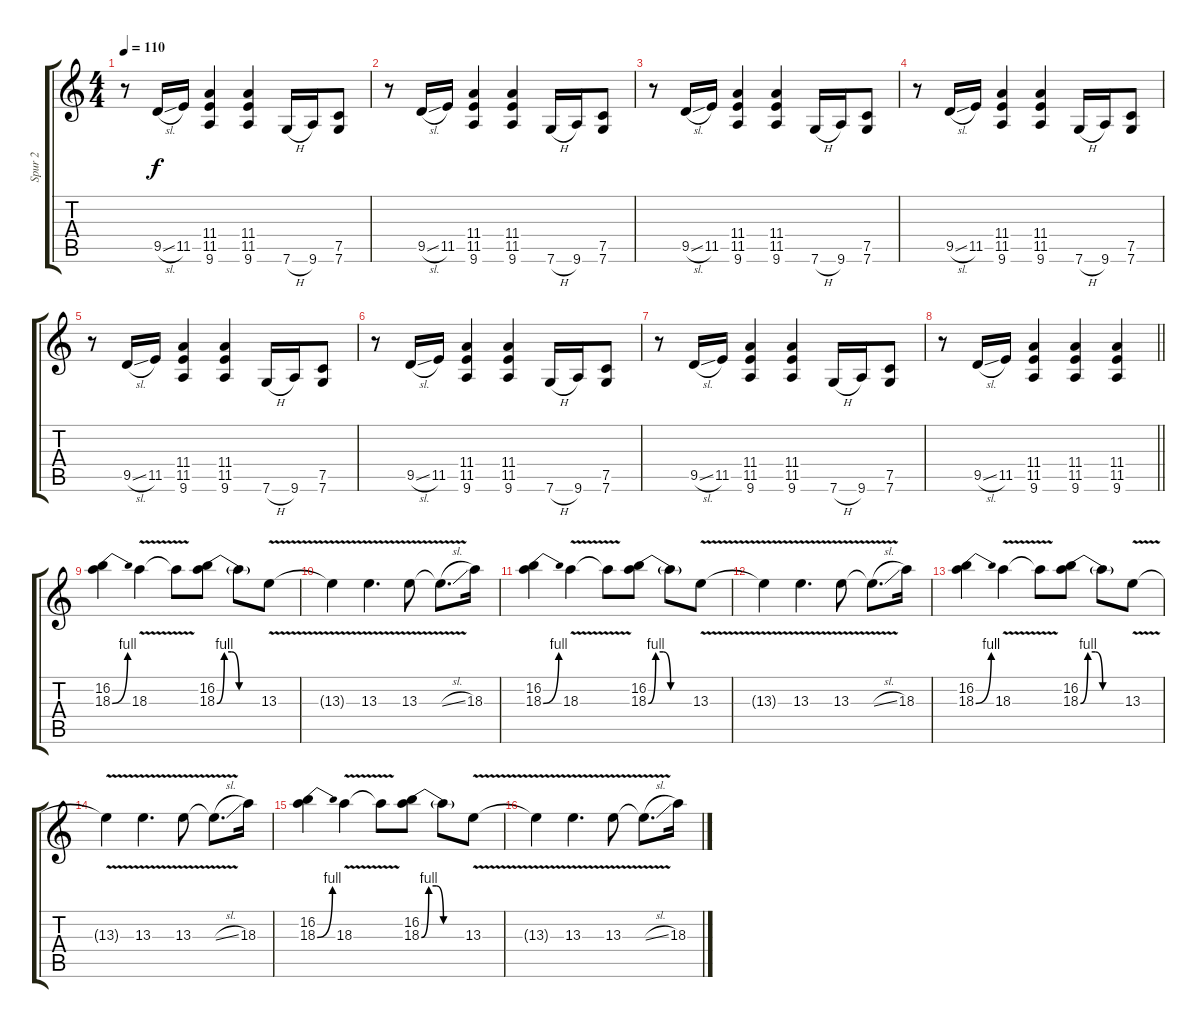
\track ("Spur 2" "Spur 2") {instrument distortionguitar}
\staff {score tabs}
\tuning (C4 G3 Eb3 Bb2 F2 C2) {hide}
\ts (4 4)
\tempo 110
\clef g2
\ks c
r.8{dy f} 9.5{sl}.16 11.5.16 (11.4 11.5 9.6).4 (11.4 11.5 9.6).4 7.6{h}.16 9.6.16 (7.5 7.6).8 |
r.8 9.5{sl}.16 11.5.16 (11.4 11.5 9.6).4 (11.4 11.5 9.6).4 7.6{h}.16 9.6.16 (7.5 7.6).8 |
r.8 9.5{sl}.16 11.5.16 (11.4 11.5 9.6).4 (11.4 11.5 9.6).4 7.6{h}.16 9.6.16 (7.5 7.6).8 |
r.8 9.5{sl}.16 11.5.16 (11.4 11.5 9.6).4 (11.4 11.5 9.6).4 7.6{h}.16 9.6.16 (7.5 7.6).8 |
r.8 9.5{sl}.16 11.5.16 (11.4 11.5 9.6).4 (11.4 11.5 9.6).4 7.6{h}.16 9.6.16 (7.5 7.6).8 |
r.8 9.5{sl}.16 11.5.16 (11.4 11.5 9.6).4 (11.4 11.5 9.6).4 7.6{h}.16 9.6.16 (7.5 7.6).8 |
r.8 9.5{sl}.16 11.5.16 (11.4 11.5 9.6).4 (11.4 11.5 9.6).4 7.6{h}.16 9.6.16 (7.5 7.6).8 |
\barLineRight lightlight
r.8 9.5{sl}.16 11.5.16 (11.4 11.5 9.6).4 (11.4 11.5 9.6).4 (11.4 11.5 9.6).4 |
(16.2 18.3{be (bend 0 0 60 4)}).4 18.3{v}.4 18.3{t}.8 (16.2 18.3{be (custom 0 0 10 4 20 4 30 0 60 0)}).8 18.3{t}.8 13.3{v}.8 |
13.3{t}.4 13.3{v}.4{d} 13.3{v}.8 13.3{sl t}.8{d} 18.3.16 |
(16.2 18.3{be (bend 0 0 60 4)}).4 18.3{v}.4 18.3{t}.8 (16.2 18.3{be (custom 0 0 10 4 20 4 30 0 60 0)}).8 18.3{t}.8 13.3{v}.8 |
13.3{t}.4 13.3{v}.4{d} 13.3{v}.8 13.3{sl t}.8{d} 18.3.16 |
(16.2 18.3{be (bend 0 0 60 4)}).4 18.3{v}.4 18.3{t}.8 (16.2 18.3{be (custom 0 0 10 4 20 4 30 0 60 0)}).8 18.3{t}.8 13.3{v}.8 |
13.3{t}.4 13.3{v}.4{d} 13.3{v}.8 13.3{sl t}.8{d} 18.3.16 |
(16.2 18.3{be (bend 0 0 60 4)}).4 18.3{v}.4 18.3{t}.8 (16.2 18.3{be (custom 0 0 10 4 20 4 30 0 60 0)}).8 18.3{t}.8 13.3{v}.8 |
13.3{t}.4 13.3{v}.4{d} 13.3{v}.8 13.3{sl t}.8{d} 18.3.16
